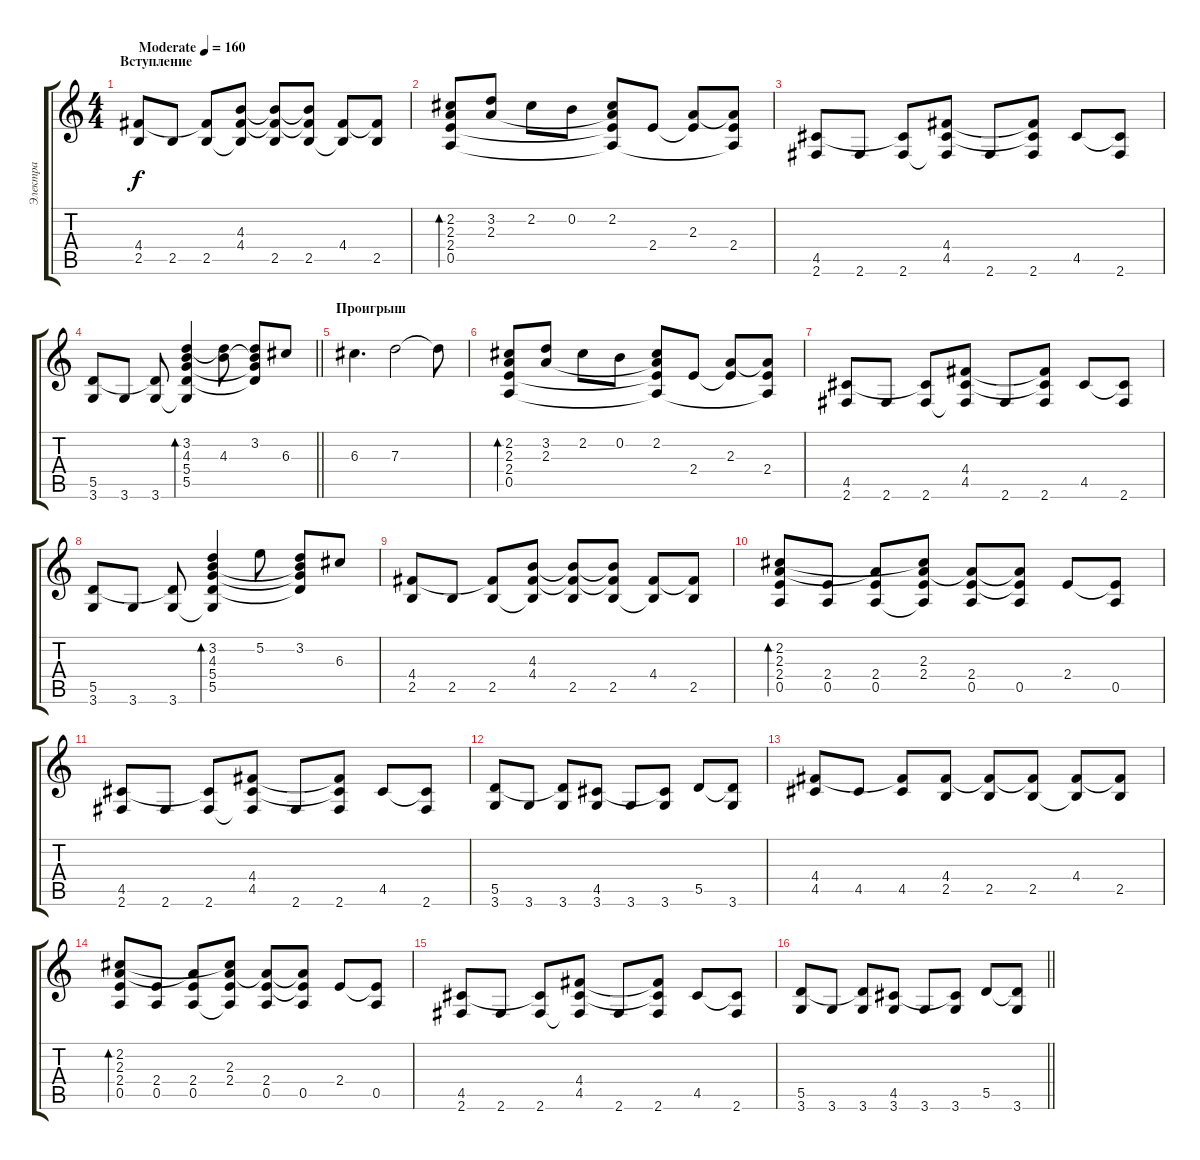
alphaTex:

\track ("Электра" "Электра") {instrument electricguitarjazz}
\staff {score tabs}
\tuning (E4 B3 G3 D3 A2 E2) {hide}
\ts (4 4)
\section ("" "Вступление")
\tempo (160 "Moderate")
\clef g2
\ks c
(4.4 2.5).8{dy f instrument electricguitarjazz} 2.5.8 (4.4{t} 2.5).8 (4.3 4.4 2.5{t}).8 (4.3{t} 4.4{t} 2.5).8 (4.3{t} 4.4{t} 2.5).8 (4.4 2.5{t}).8 (4.4{t} 2.5).8 |
(2.2 2.3 2.4 0.5).8{bd 120} (3.2 2.3).8 2.2.8 0.2.8 (2.2 2.3{t} 2.4{t} 0.5{t}).8 2.4.8 (2.3 2.4{t}).8 (2.3{t} 2.4 0.5{t}).8 |
(4.5 2.6).8 2.6.8 (4.5{t} 2.6).8 (4.4 4.5 2.6{t}).8 2.6.8 (4.4{t} 4.5{t} 2.6).8 4.5.8 (4.5{t} 2.6).8 |
\barLineRight lightlight
(5.5 3.6).8 3.6.8 (5.5{t} 3.6).8 (3.2 4.3 5.4 5.5 3.6{t}).4{bd 120} (3.2{t} 4.3).8 (3.2 4.3{t} 5.4{t} 5.5{t}).8 6.3.8 |
\section ("" "Проигрыш")
6.3.4{d} 7.3.2 7.3{t}.8 |
(2.2 2.3 2.4 0.5).8{bd 120} (3.2 2.3).8 2.2.8 0.2.8 (2.2 2.3{t} 2.4{t} 0.5{t}).8 2.4.8 (2.3 2.4{t}).8 (2.3{t} 2.4 0.5{t}).8 |
(4.5 2.6).8 2.6.8 (4.5{t} 2.6).8 (4.4 4.5 2.6{t}).8 2.6.8 (4.4{t} 4.5{t} 2.6).8 4.5.8 (4.5{t} 2.6).8 |
(5.5 3.6).8 3.6.8 (5.5{t} 3.6).8 (3.2 4.3 5.4 5.5 3.6{t}).4{bd 120} 5.2.8 (3.2 4.3{t} 5.4{t} 5.5{t}).8 6.3.8 |
(4.4 2.5).8 2.5.8 (4.4{t} 2.5).8 (4.3 4.4 2.5{t}).8 (4.3{t} 4.4{t} 2.5).8 (4.3{t} 4.4{t} 2.5).8 (4.4 2.5{t}).8 (4.4{t} 2.5).8 |
(2.2 2.3 2.4 0.5).8{bd 120} (2.4 0.5).8 (2.3{t} 2.4 0.5).8 (2.2{t} 2.3 2.4 0.5{t}).8 (2.3{t} 2.4 0.5).8 (2.3{t} 2.4{t} 0.5).8 2.4.8 (2.4{t} 0.5).8 |
(4.5 2.6).8 2.6.8 (4.5{t} 2.6).8 (4.4 4.5 2.6{t}).8 2.6.8 (4.4{t} 4.5{t} 2.6).8 4.5.8 (4.5{t} 2.6).8 |
(5.5 3.6).8 3.6.8 (5.5{t} 3.6).8 (4.5 3.6).8 3.6.8 (4.5{t} 3.6).8 5.5.8 (5.5{t} 3.6).8 |
(4.4 4.5).8 4.5.8 (4.4{t} 4.5).8 (4.4 2.5).8 (4.4{t} 2.5).8 (4.4{t} 2.5).8 (4.4 2.5{t}).8 (4.4{t} 2.5).8 |
(2.2 2.3 2.4 0.5).8{bd 120} (2.4 0.5).8 (2.3{t} 2.4 0.5).8 (2.2{t} 2.3 2.4 0.5{t}).8 (2.3{t} 2.4 0.5).8 (2.3{t} 2.4{t} 0.5).8 2.4.8 (2.4{t} 0.5).8 |
(4.5 2.6).8 2.6.8 (4.5{t} 2.6).8 (4.4 4.5 2.6{t}).8 2.6.8 (4.4{t} 4.5{t} 2.6).8 4.5.8 (4.5{t} 2.6).8 |
\barLineRight lightlight
(5.5 3.6).8 3.6.8 (5.5{t} 3.6).8 (4.5 3.6).8 3.6.8 (4.5{t} 3.6).8 5.5.8 (5.5{t} 3.6).8
